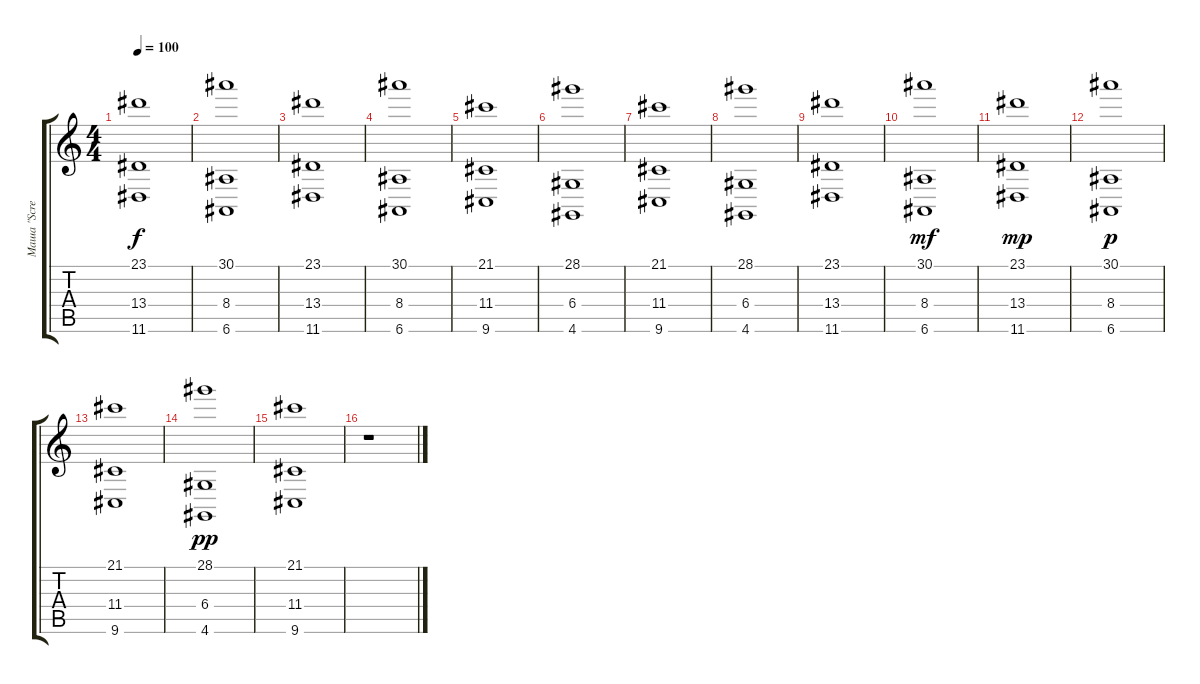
\track ("Маша \"Scream\"" "Маша \"Scre") {instrument stringensemble1}
\staff {score tabs}
\tuning (E4 B3 G3 D3 A2 E2) {hide}
\ts (4 4)
\tempo 100
\clef g2
\ks c
(23.1 13.4 11.6).1{dy f} |
(30.1 8.4 6.6).1 |
(23.1 13.4 11.6).1 |
(30.1 8.4 6.6).1 |
(21.1 11.4 9.6).1 |
(28.1 6.4 4.6).1 |
(21.1 11.4 9.6).1 |
(28.1 6.4 4.6).1 |
(23.1 13.4 11.6).1 |
(30.1 8.4 6.6).1{dy mf} |
(23.1 13.4 11.6).1{dy mp} |
(30.1 8.4 6.6).1{dy p} |
(21.1 11.4 9.6).1 |
(28.1 6.4 4.6).1{dy pp} |
(21.1 11.4 9.6).1 |
r.1
